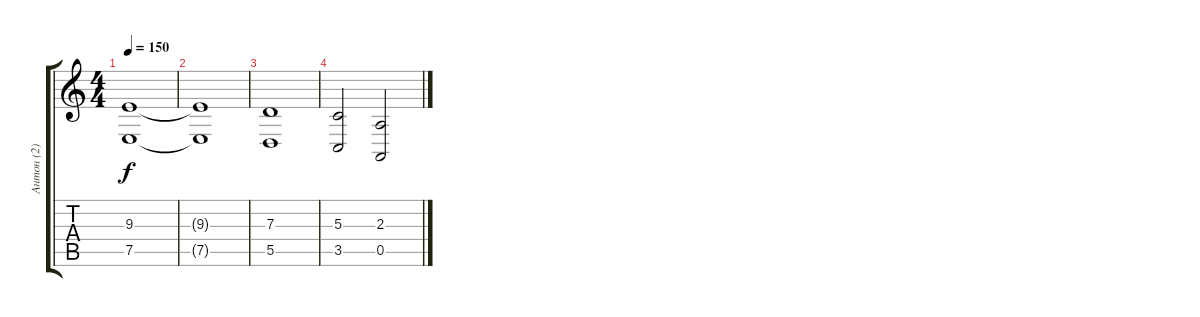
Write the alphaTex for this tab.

\track ("Антон (2) - клавиши" "Антон (2) ") {instrument acousticgrandpiano}
\staff {score tabs}
\tuning (E4 B3 G3 D3 A2 E2) {hide}
\ts (4 4)
\tempo 150
\clef g2
\ks c
(9.3 7.5).1{dy f} |
(9.3{t} 7.5{t}).1 |
(7.3 5.5).1 |
(5.3 3.5).2 (2.3 0.5).2
